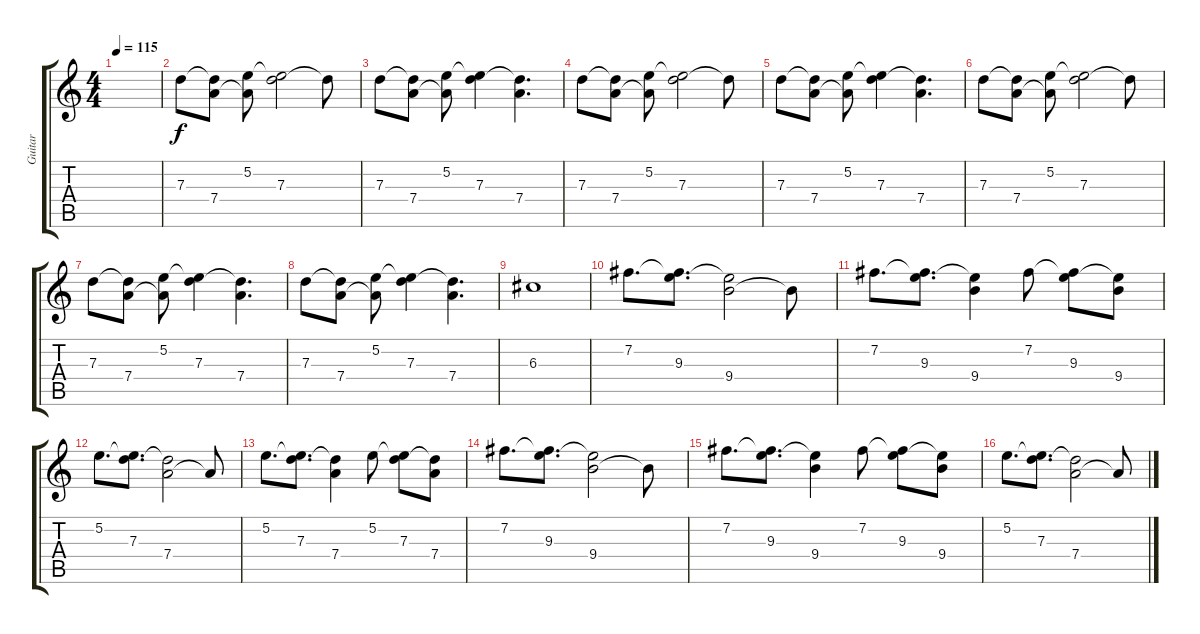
\track ("Guitar" "Guitar") {instrument distortionguitar}
\staff {score tabs}
\tuning (E4 B3 G3 D3 A2 D2) {hide}
\ts (4 4)
\tempo 115
\clef g2
\ks c
|
7.3.8{instrument electricguitarjazz} (7.3{t} 7.4).8 (5.2 7.4{t}).8 (5.2{t} 7.3).2 7.3{t}.8 |
7.3.8 (7.3{t} 7.4).8 (5.2 7.4{t}).8 (5.2{t} 7.3).4 (7.3{t} 7.4).4{d} |
7.3.8 (7.3{t} 7.4).8 (5.2 7.4{t}).8 (5.2{t} 7.3).2 7.3{t}.8 |
7.3.8 (7.3{t} 7.4).8 (5.2 7.4{t}).8 (5.2{t} 7.3).4 (7.3{t} 7.4).4{d} |
7.3.8 (7.3{t} 7.4).8 (5.2 7.4{t}).8 (5.2{t} 7.3).2 7.3{t}.8 |
7.3.8 (7.3{t} 7.4).8 (5.2 7.4{t}).8 (5.2{t} 7.3).4 (7.3{t} 7.4).4{d} |
7.3.8 (7.3{t} 7.4).8 (5.2 7.4{t}).8 (5.2{t} 7.3).4 (7.3{t} 7.4).4{d} |
6.3.1 |
7.2.8{d volume 10} (7.2{t} 9.3).8{d} (9.3{t} 9.4).2 9.4{t}.8 |
7.2.8{d} (7.2{t} 9.3).8{d} (9.3{t} 9.4).4 7.2.8 (7.2{t} 9.3).8 (9.3{t} 9.4).8 |
5.2.8{d} (5.2{t} 7.3).8{d} (7.3{t} 7.4).2 7.4{t}.8 |
5.2.8{d} (5.2{t} 7.3).8{d} (7.3{t} 7.4).4 5.2.8 (5.2{t} 7.3).8 (7.3{t} 7.4).8 |
7.2.8{d} (7.2{t} 9.3).8{d} (9.3{t} 9.4).2 9.4{t}.8 |
7.2.8{d} (7.2{t} 9.3).8{d} (9.3{t} 9.4).4 7.2.8 (7.2{t} 9.3).8 (9.3{t} 9.4).8 |
5.2.8{d} (5.2{t} 7.3).8{d} (7.3{t} 7.4).2 7.4{t}.8
